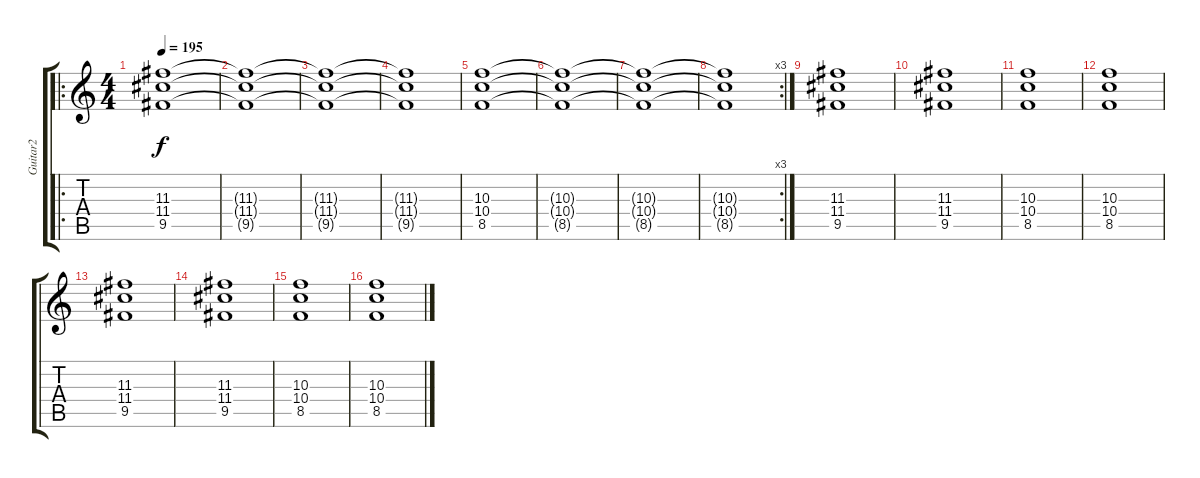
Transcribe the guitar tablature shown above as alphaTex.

\track ("Guitar2" "Guitar2") {instrument overdrivenguitar}
\staff {score tabs}
\tuning (E4 B3 G3 D3 A2 E2) {hide}
\ro
\ts (4 4)
\tempo 195
\clef g2
\ks c
(11.3 11.4 9.5).1{dy f} |
(11.3{t} 11.4{t} 9.5{t}).1 |
(11.3{t} 11.4{t} 9.5{t}).1 |
(11.3{t} 11.4{t} 9.5{t}).1 |
(10.3 10.4 8.5).1 |
(10.3{t} 10.4{t} 8.5{t}).1 |
(10.3{t} 10.4{t} 8.5{t}).1 |
\rc 3
(10.3{t} 10.4{t} 8.5{t}).1 |
(11.3 11.4 9.5).1 |
(11.3 11.4 9.5).1 |
(10.3 10.4 8.5).1 |
(10.3 10.4 8.5).1 |
(11.3 11.4 9.5).1 |
(11.3 11.4 9.5).1 |
(10.3 10.4 8.5).1 |
(10.3 10.4 8.5).1
